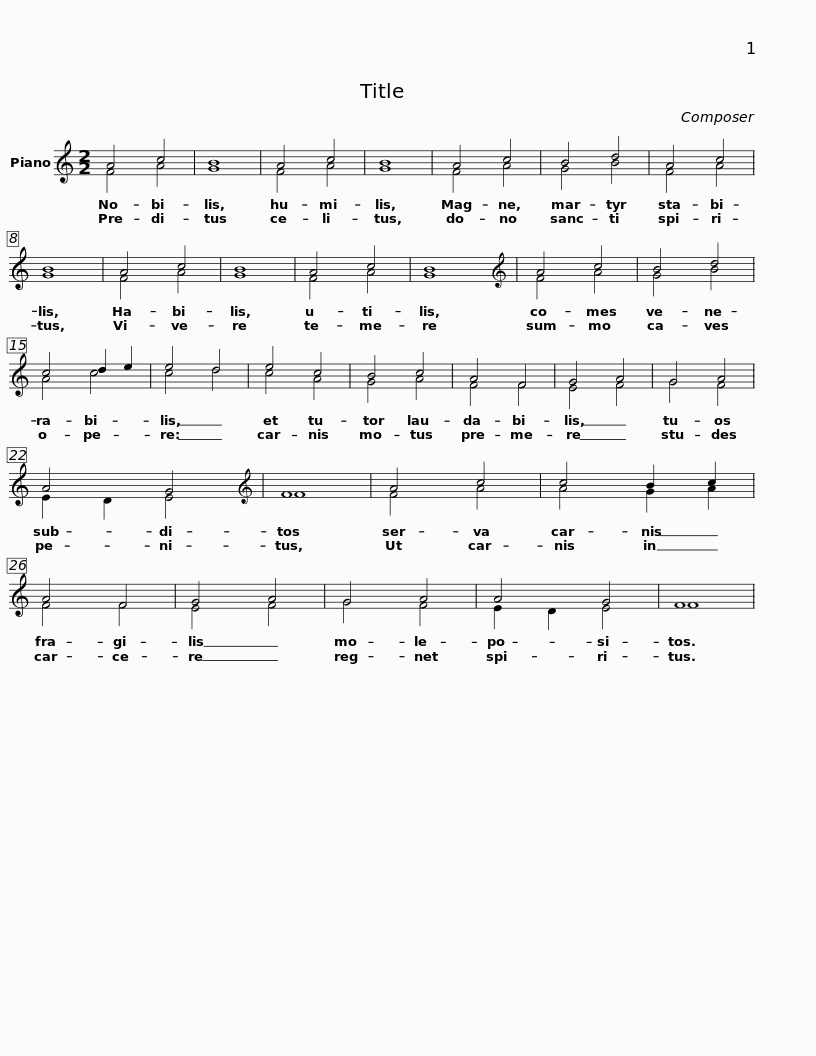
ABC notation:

X:1
%%score ( 1 2 )
L:1/8
M:2/2
I:linebreak $
K:C
V:1 treble
V:2 treble
V:1
 A4 c4 | B8 | A4 c4 | B8 | A4 c4 | %5
 B4 d4 | A4 c4 | B8 | A4 c4 | B8 | %10
 A4 c4 | B8 |$[K:treble] A4 c4 | B4 d4 | c4 d2 e2 | %15
 e4 d4 | e4 c4 | B4 c4 | A4 F4 | G4 A4 | %20
 G4 A4 | A4 G4 |[K:treble] F8 |$ A4 c4 | c4 B2 c2 | %25
 A4 F4 | G4 A4 | G4 A4 | A4 G4 | F8 | %30
V:2
 F4 A4 | G8 | F4 A4 | G8 | F4 A4 | %5
 G4 B4 | F4 A4 | G8 | F4 A4 | G8 | %10
 F4 A4 | G8 |$[K:treble] F4 A4 | G4 B4 | A4 c4 | %15
 c4 d4 | c4 A4 | G4 A4 | F4 F4 | E4 F4 | %20
 G4 F4 | E2 D2 E4 |[K:treble] F8 |$ F4 A4 | A4 G2 A2 | %25
 F4 F4 | E4 F4 | G4 F4 | E2 D2 E4 | F8 | %30
